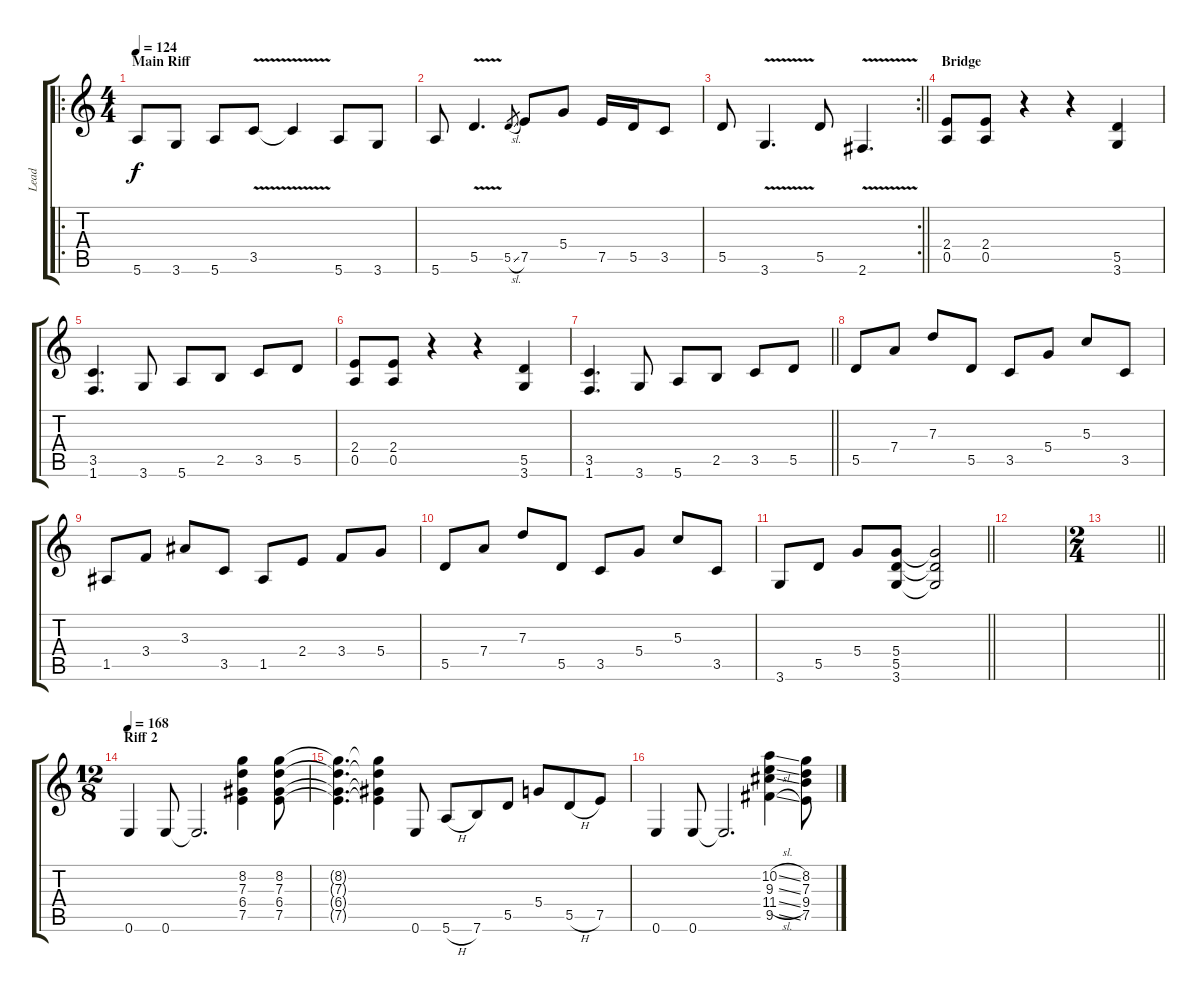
\track ("Lead" "Lead") {instrument overdrivenguitar}
\staff {score tabs}
\tuning (E4 B3 G3 D3 A2 E2) {hide}
\ro
\ts (4 4)
\section ("" "Main Riff")
\tempo 124
\clef g2
\ks c
5.6.8{dy f} 3.6.8 5.6.8 3.5{v}.8 3.5{t}.4 5.6.8 3.6.8 |
5.6.8 5.5{v}.4{d} 5.5{sl}.8{gr} 7.5.8 5.4.8 7.5.16 5.5.16 3.5.8 |
\rc 2
\barLineRight lightlight
5.5.8 3.6{v}.4{d} 5.5.8 2.6{v}.4{d} |
\section ("" "Bridge")
(2.4 0.5).8 (2.4 0.5).8 r.4 r.4 (5.5 3.6).4 |
(3.5 1.6).4{d} 3.6.8 5.6.8 2.5.8 3.5.8 5.5.8 |
(2.4 0.5).8 (2.4 0.5).8 r.4 r.4 (5.5 3.6).4 |
\barLineRight lightlight
(3.5 1.6).4{d} 3.6.8 5.6.8 2.5.8 3.5.8 5.5.8 |
5.5.8 7.4.8 7.3.8 5.5.8 3.5.8 5.4.8 5.3.8 3.5.8 |
1.5.8 3.4.8 3.3.8 3.5.8 1.5.8 2.4.8 3.4.8 5.4.8 |
5.5.8 7.4.8 7.3.8 5.5.8 3.5.8 5.4.8 5.3.8 3.5.8 |
\barLineRight lightlight
3.6.8 5.5.8 5.4.8 (5.4 5.5 3.6).8 (5.4{t} 5.5{t} 3.6{t}).2 |
|
\ts (2 4)
\barLineRight lightlight
|
\ts (12 8)
\section ("" "Riff 2")
\tempo 168
0.6.4 0.6.8 0.6{t}.2{d} (8.2 7.3 6.4 7.5).4 (8.2 7.3 6.4 7.5).8 |
(8.2{t} 7.3{t} 6.4{t} 7.5{t}).4{d} (8.2{t} 7.3{t} 6.4{t} 7.5{t}).4 0.6.8 5.6{h}.8 7.6.8 5.5.8 5.4.8 5.5{h}.8 7.5.8 |
0.6.4 0.6.8 0.6{t}.2{d} (10.2{sl} 9.3{sl} 11.4{sl} 9.5{sl}).4 (8.2 7.3 9.4 7.5).8
